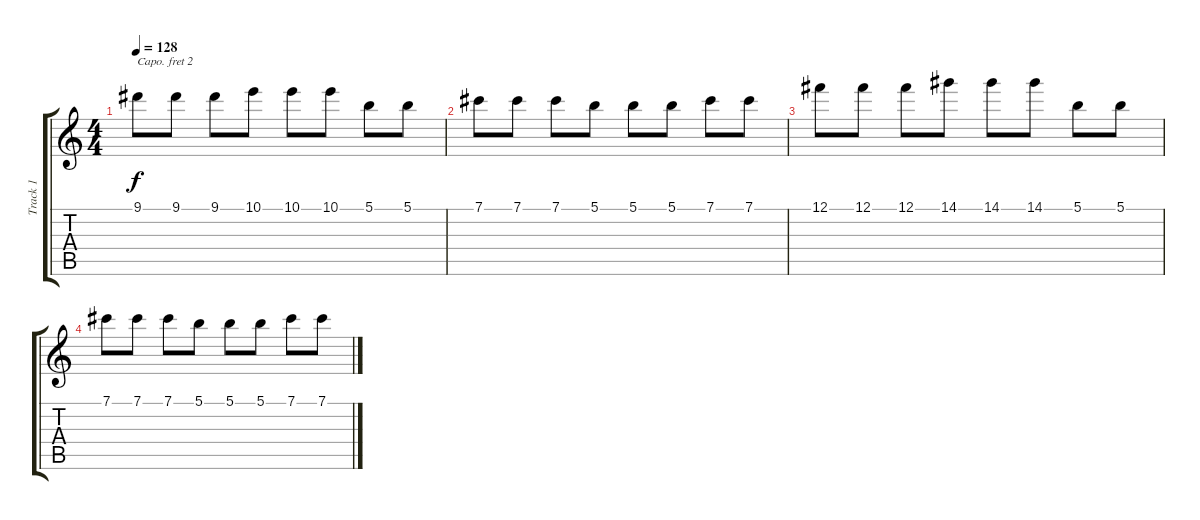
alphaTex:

\track ("Track 1" "Track 1") {instrument overdrivenguitar}
\staff {score tabs}
\capo 2
\tuning (E4 C4 G3 D3 A2 E2) {hide}
\ts (4 4)
\tempo 128
\clef g2
\ks c
9.1.8{dy f} 9.1.8 9.1.8 10.1.8 10.1.8 10.1.8 5.1.8 5.1.8 |
7.1.8 7.1.8 7.1.8 5.1.8 5.1.8 5.1.8 7.1.8 7.1.8 |
12.1.8 12.1.8 12.1.8 14.1.8 14.1.8 14.1.8 5.1.8 5.1.8 |
7.1.8 7.1.8 7.1.8 5.1.8 5.1.8 5.1.8 7.1.8 7.1.8
